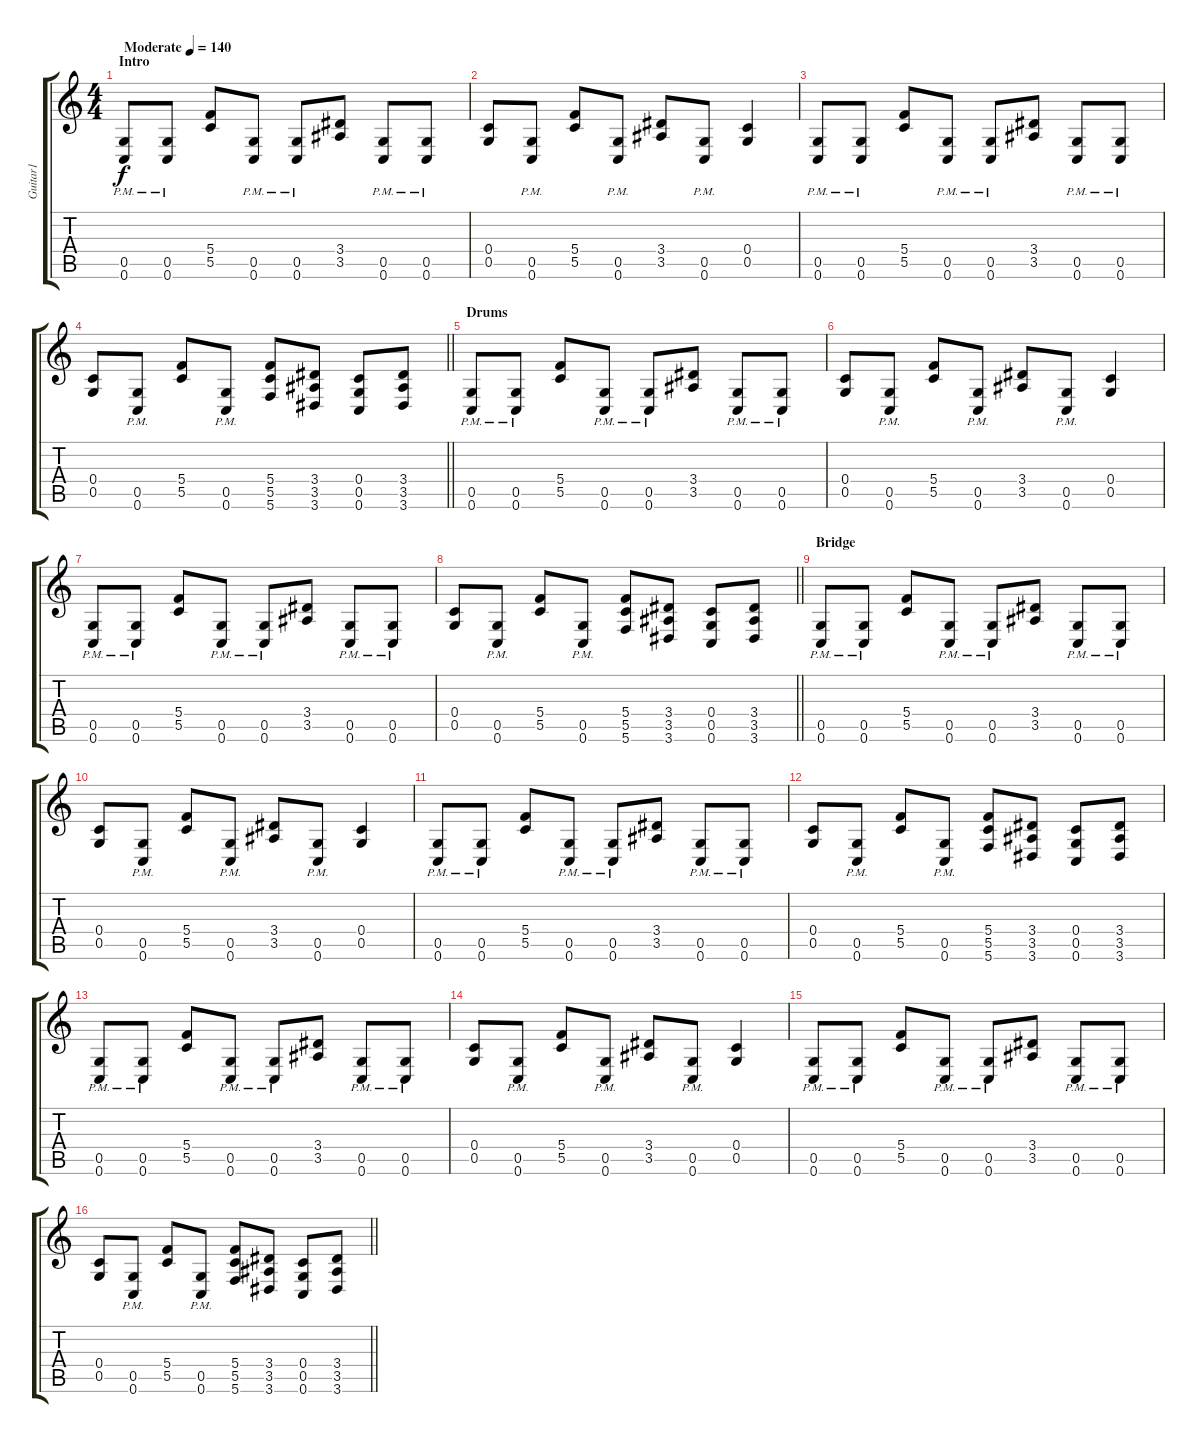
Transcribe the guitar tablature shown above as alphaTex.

\track ("Guitar1" "Guitar1") {instrument distortionguitar}
\staff {score tabs}
\tuning (C4 A3 F3 C3 G2 C2) {hide}
\ts (4 4)
\section ("" "Intro")
\tempo (140 "Moderate")
\clef g2
\ks c
(0.5{pm} 0.6{pm}).8{dy f instrument distortionguitar} (0.5{pm} 0.6{pm}).8 (5.4 5.5).8 (0.5{pm} 0.6{pm}).8 (0.5{pm} 0.6{pm}).8 (3.4 3.5).8 (0.5{pm} 0.6{pm}).8 (0.5{pm} 0.6{pm}).8 |
(0.4 0.5).8 (0.5{pm} 0.6{pm}).8 (5.4 5.5).8 (0.5{pm} 0.6{pm}).8 (3.4 3.5).8 (0.5{pm} 0.6{pm}).8 (0.4 0.5).4 |
(0.5{pm} 0.6{pm}).8 (0.5{pm} 0.6{pm}).8 (5.4 5.5).8 (0.5{pm} 0.6{pm}).8 (0.5{pm} 0.6{pm}).8 (3.4 3.5).8 (0.5{pm} 0.6{pm}).8 (0.5{pm} 0.6{pm}).8 |
\barLineRight lightlight
(0.4 0.5).8 (0.5{pm} 0.6{pm}).8 (5.4 5.5).8 (0.5{pm} 0.6{pm}).8 (5.4 5.5 5.6).8 (3.4 3.5 3.6).8 (0.4 0.5 0.6).8 (3.4 3.5 3.6).8 |
\section ("" "Drums")
(0.5{pm} 0.6{pm}).8 (0.5{pm} 0.6{pm}).8 (5.4 5.5).8 (0.5{pm} 0.6{pm}).8 (0.5{pm} 0.6{pm}).8 (3.4 3.5).8 (0.5{pm} 0.6{pm}).8 (0.5{pm} 0.6{pm}).8 |
(0.4 0.5).8 (0.5{pm} 0.6{pm}).8 (5.4 5.5).8 (0.5{pm} 0.6{pm}).8 (3.4 3.5).8 (0.5{pm} 0.6{pm}).8 (0.4 0.5).4 |
(0.5{pm} 0.6{pm}).8 (0.5{pm} 0.6{pm}).8 (5.4 5.5).8 (0.5{pm} 0.6{pm}).8 (0.5{pm} 0.6{pm}).8 (3.4 3.5).8 (0.5{pm} 0.6{pm}).8 (0.5{pm} 0.6{pm}).8 |
\barLineRight lightlight
(0.4 0.5).8 (0.5{pm} 0.6{pm}).8 (5.4 5.5).8 (0.5{pm} 0.6{pm}).8 (5.4 5.5 5.6).8 (3.4 3.5 3.6).8 (0.4 0.5 0.6).8 (3.4 3.5 3.6).8 |
\section ("" "Bridge")
(0.5{pm} 0.6{pm}).8 (0.5{pm} 0.6{pm}).8 (5.4 5.5).8 (0.5{pm} 0.6{pm}).8 (0.5{pm} 0.6{pm}).8 (3.4 3.5).8 (0.5{pm} 0.6{pm}).8 (0.5{pm} 0.6{pm}).8 |
(0.4 0.5).8 (0.5{pm} 0.6{pm}).8 (5.4 5.5).8 (0.5{pm} 0.6{pm}).8 (3.4 3.5).8 (0.5{pm} 0.6{pm}).8 (0.4 0.5).4 |
(0.5{pm} 0.6{pm}).8 (0.5{pm} 0.6{pm}).8 (5.4 5.5).8 (0.5{pm} 0.6{pm}).8 (0.5{pm} 0.6{pm}).8 (3.4 3.5).8 (0.5{pm} 0.6{pm}).8 (0.5{pm} 0.6{pm}).8 |
(0.4 0.5).8 (0.5{pm} 0.6{pm}).8 (5.4 5.5).8 (0.5{pm} 0.6{pm}).8 (5.4 5.5 5.6).8 (3.4 3.5 3.6).8 (0.4 0.5 0.6).8 (3.4 3.5 3.6).8 |
(0.5{pm} 0.6{pm}).8 (0.5{pm} 0.6{pm}).8 (5.4 5.5).8 (0.5{pm} 0.6{pm}).8 (0.5{pm} 0.6{pm}).8 (3.4 3.5).8 (0.5{pm} 0.6{pm}).8 (0.5{pm} 0.6{pm}).8 |
(0.4 0.5).8 (0.5{pm} 0.6{pm}).8 (5.4 5.5).8 (0.5{pm} 0.6{pm}).8 (3.4 3.5).8 (0.5{pm} 0.6{pm}).8 (0.4 0.5).4 |
(0.5{pm} 0.6{pm}).8 (0.5{pm} 0.6{pm}).8 (5.4 5.5).8 (0.5{pm} 0.6{pm}).8 (0.5{pm} 0.6{pm}).8 (3.4 3.5).8 (0.5{pm} 0.6{pm}).8 (0.5{pm} 0.6{pm}).8 |
\barLineRight lightlight
(0.4 0.5).8 (0.5{pm} 0.6{pm}).8 (5.4 5.5).8 (0.5{pm} 0.6{pm}).8 (5.4 5.5 5.6).8 (3.4 3.5 3.6).8 (0.4 0.5 0.6).8 (3.4 3.5 3.6).8
